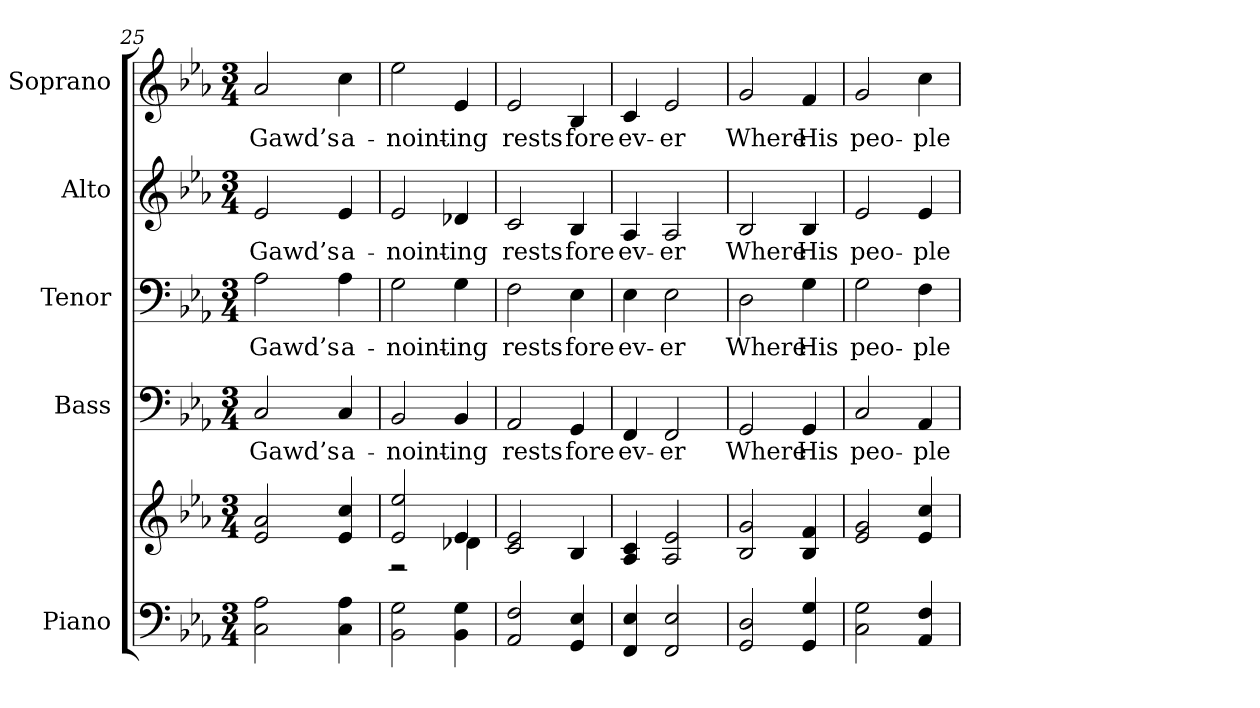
**kern	**kern	**kern	**text	**kern	**text	**kern	**text	**kern	**text
*part5	*part5	*part4	*part4	*part3	*part3	*part2	*part2	*part1	*part1
*staff6	*staff5	*staff4	*staff4	*staff3	*staff3	*staff2	*staff2	*staff1	*staff1
*I"Piano	*	*I"Bass	*	*I"Tenor	*	*I"Alto	*	*I"Soprano	*
*I'Pno.	*	*I'B.	*	*I'T.	*	*I'A.	*	*I'S.	*
!!LO:PB:g=z
*clefF4	*clefG2	*clefF4	*	*clefF4	*	*clefG2	*	*clefG2	*
*k[b-e-a-]	*k[b-e-a-]	*k[b-e-a-]	*	*k[b-e-a-]	*	*k[b-e-a-]	*	*k[b-e-a-]	*
*E-:	*E-:	*E-:	*	*E-:	*	*E-:	*	*E-:	*
*M3/4	*M3/4	*M3/4	*	*M3/4	*	*M3/4	*	*M3/4	*
=25	=25	=25	=25	=25	=25	=25	=25	=25	=25
!	!	!	!LO:LY:b:color=#000000	!	!	!	!	!	!
!	!	!	!	!	!LO:LY:b:color=#000000	!	!	!	!
!	!	!	!	!	!	!	!LO:LY:b:color=#000000	!	!
!	!	!	!	!	!	!	!	!	!LO:LY:b:color=#000000
2Ci\ 2A-i	2e-i/ 2a-i	2Ci/	Gawd’s	2A-i\	Gawd’s	2e-i/	Gawd’s	2a-i/	Gawd’s
!	!	!	!LO:LY:b:color=#000000	!	!	!	!	!	!
!	!	!	!	!	!LO:LY:b:color=#000000	!	!	!	!
!	!	!	!	!	!	!	!LO:LY:b:color=#000000	!	!
!	!	!	!	!	!	!	!	!	!LO:LY:b:color=#000000
4Ci\ 4A-i	4e-i/ 4cci	4Ci/	a-	4A-i\	a-	4e-i/	a-	4cci\	a-
=26	=26	=26	=26	=26	=26	=26	=26	=26	=26
*	*^	*	*	*	*	*	*	*	*
!	!	!	!	!LO:LY:b:color=#000000	!	!	!	!	!	!
!	!	!	!	!	!	!LO:LY:b:color=#000000	!	!	!	!
!	!	!	!	!	!	!	!	!LO:LY:b:color=#000000	!	!
!	!	!	!	!	!	!	!	!	!	!LO:LY:b:color=#000000
2BB-i\ 2Gi	2e-i/ 2ee-i	2r	2BB-i/	-noint-	2Gi\	-noint-	2e-i/	-noint-	2ee-i\	-noint-
!	!	!	!	!LO:LY:b:color=#000000	!	!	!	!	!	!
!	!	!	!	!	!	!LO:LY:b:color=#000000	!	!	!	!
!	!	!	!	!	!	!	!	!LO:LY:b:color=#000000	!	!
!	!	!	!	!	!	!	!	!	!	!LO:LY:b:color=#000000
4BB-i\ 4Gi	4e-i/	4d-Xi\	4BB-i/	-ing	4Gi\	-ing	4d-Xi/	-ing	4e-i/	-ing
*	*v	*v	*	*	*	*	*	*	*	*
=27	=27	=27	=27	=27	=27	=27	=27	=27	=27
*	*^	*	*	*	*	*	*	*	*
!	!	!	!	!LO:LY:b:color=#000000	!	!	!	!	!	!
*	*v	*v	*	*	*	*	*	*	*	*
*	*^	*	*	*	*	*	*	*	*
!	!	!	!	!	!	!LO:LY:b:color=#000000	!	!	!	!
*	*v	*v	*	*	*	*	*	*	*	*
*	*^	*	*	*	*	*	*	*	*
!	!	!	!	!	!	!	!	!LO:LY:b:color=#000000	!	!
*	*v	*v	*	*	*	*	*	*	*	*
*	*^	*	*	*	*	*	*	*	*
!	!	!	!	!	!	!	!	!	!	!LO:LY:b:color=#000000
*	*v	*v	*	*	*	*	*	*	*	*
2AA-i/ 2Fi	2ci/ 2e-i	2AA-i/	rests	2Fi\	rests	2ci/	rests	2e-i/	rests
!	!	!	!LO:LY:b:color=#000000	!	!	!	!	!	!
!	!	!	!	!	!LO:LY:b:color=#000000	!	!	!	!
!	!	!	!	!	!	!	!LO:LY:b:color=#000000	!	!
!	!	!	!	!	!	!	!	!	!LO:LY:b:color=#000000
4GGi/ 4E-i	4B-i/	4GGi/	fore	4E-i\	fore	4B-i/	fore	4B-i/	fore
=28	=28	=28	=28	=28	=28	=28	=28	=28	=28
!	!	!	!LO:LY:b:color=#000000	!	!	!	!	!	!
!	!	!	!	!	!LO:LY:b:color=#000000	!	!	!	!
!	!	!	!	!	!	!	!LO:LY:b:color=#000000	!	!
!	!	!	!	!	!	!	!	!	!LO:LY:b:color=#000000
4FFi/ 4E-i	4A-i/ 4ci	4FFi/	ev-	4E-i\	ev-	4A-i/	ev-	4ci/	ev-
!	!	!	!LO:LY:b:color=#000000	!	!	!	!	!	!
!	!	!	!	!	!LO:LY:b:color=#000000	!	!	!	!
!	!	!	!	!	!	!	!LO:LY:b:color=#000000	!	!
!	!	!	!	!	!	!	!	!	!LO:LY:b:color=#000000
2FFi/ 2E-i	2A-i/ 2e-i	2FFi/	-er	2E-i\	-er	2A-i/	-er	2e-i/	-er
!!LO:PB:g=z
=29	=29	=29	=29	=29	=29	=29	=29	=29	=29
!	!	!	!LO:LY:b:color=#000000	!	!	!	!	!	!
!	!	!	!	!	!LO:LY:b:color=#000000	!	!	!	!
!	!	!	!	!	!	!	!LO:LY:b:color=#000000	!	!
!	!	!	!	!	!	!	!	!	!LO:LY:b:color=#000000
2GGi/ 2Di	2B-i/ 2gi	2GGi/	Where	2Di\	Where	2B-i/	Where	2gi/	Where
!	!	!	!LO:LY:b:color=#000000	!	!	!	!	!	!
!	!	!	!	!	!LO:LY:b:color=#000000	!	!	!	!
!	!	!	!	!	!	!	!LO:LY:b:color=#000000	!	!
!	!	!	!	!	!	!	!	!	!LO:LY:b:color=#000000
4GGi/ 4Gi	4B-i/ 4fi	4GGi/	His	4Gi\	His	4B-i/	His	4fi/	His
=30	=30	=30	=30	=30	=30	=30	=30	=30	=30
!	!	!	!LO:LY:b:color=#000000	!	!	!	!	!	!
!	!	!	!	!	!LO:LY:b:color=#000000	!	!	!	!
!	!	!	!	!	!	!	!LO:LY:b:color=#000000	!	!
!	!	!	!	!	!	!	!	!	!LO:LY:b:color=#000000
2Ci\ 2Gi	2e-i/ 2gi	2Ci/	peo-	2Gi\	peo-	2e-i/	peo-	2gi/	peo-
!	!	!	!LO:LY:b:color=#000000	!	!	!	!	!	!
!	!	!	!	!	!LO:LY:b:color=#000000	!	!	!	!
!	!	!	!	!	!	!	!LO:LY:b:color=#000000	!	!
!	!	!	!	!	!	!	!	!	!LO:LY:b:color=#000000
4AA-i/ 4Fi	4e-i/ 4cci	4AA-i/	-ple	4Fi\	-ple	4e-i/	-ple	4cci\	-ple
=	=	=	=	=	=	=	=	=	=
*-	*-	*-	*-	*-	*-	*-	*-	*-	*-
